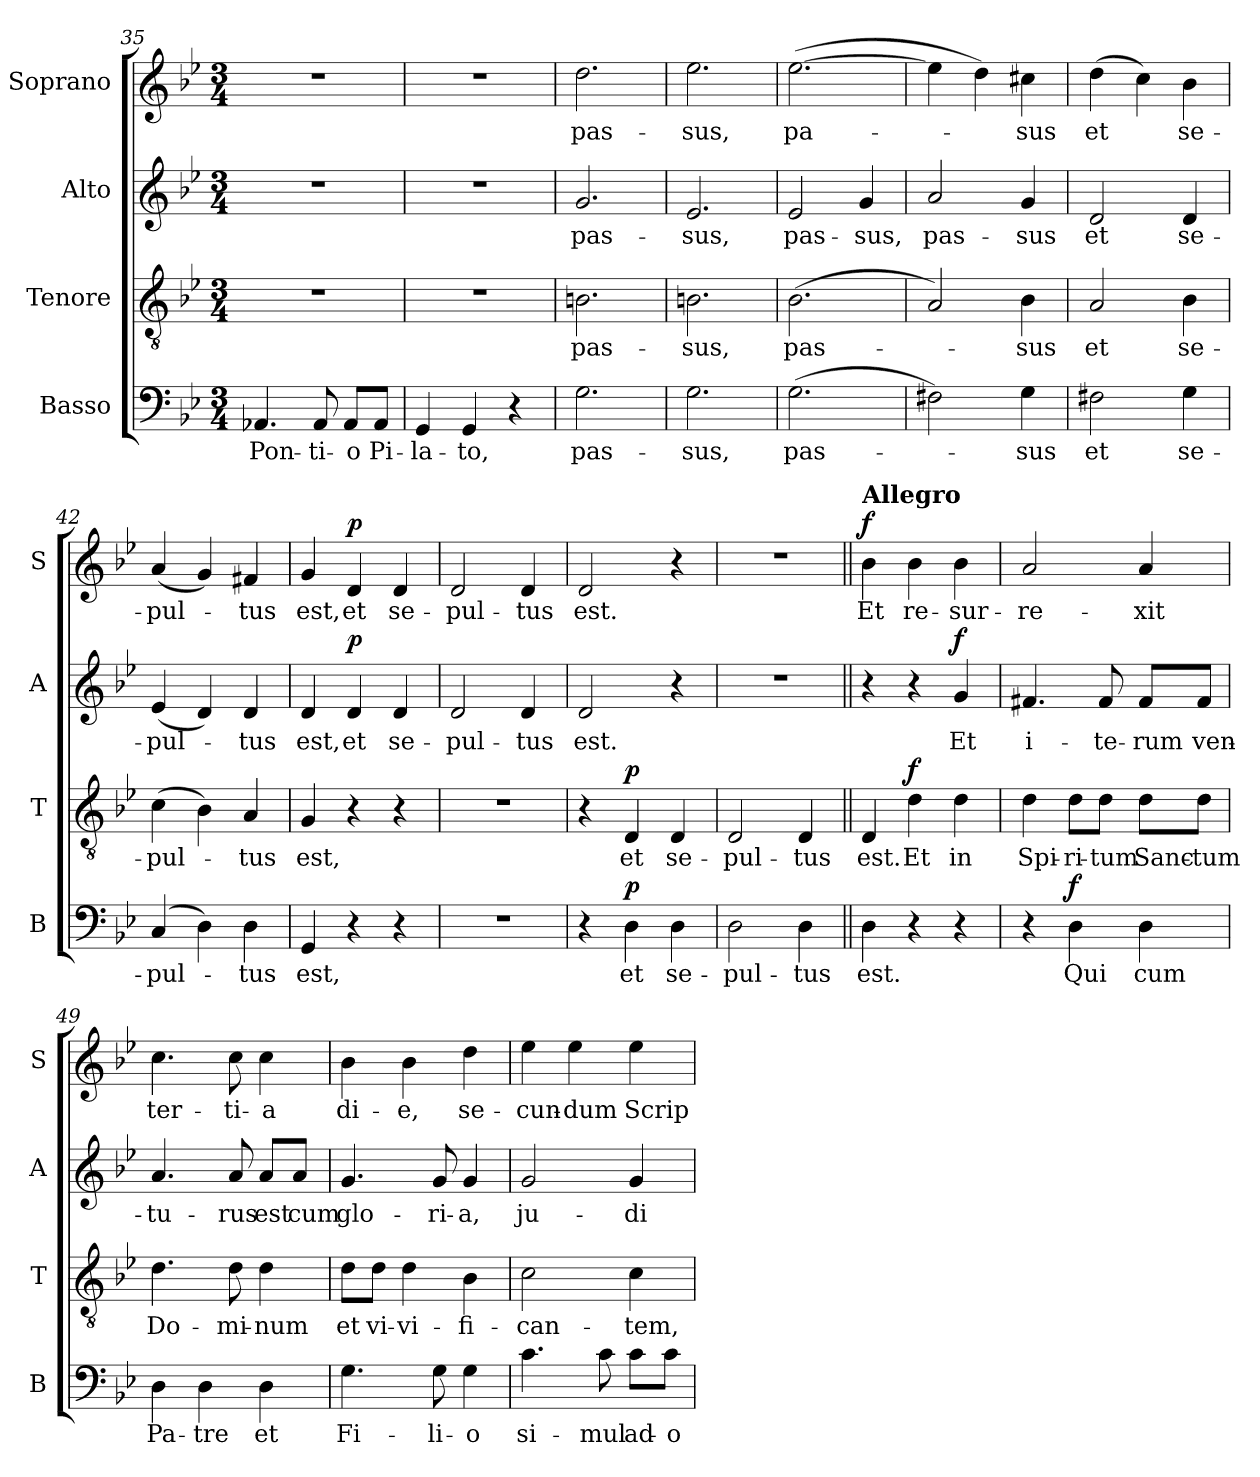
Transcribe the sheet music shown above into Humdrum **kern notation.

**kern	**text	**dynam	**kern	**text	**dynam	**kern	**text	**dynam	**kern	**text	**dynam
*part4	*part4	*part4	*part3	*part3	*part3	*part2	*part2	*part2	*part1	*part1	*part1
*staff4	*staff4	*staff4	*staff3	*staff3	*staff3	*staff2	*staff2	*staff2	*staff1	*staff1	*staff1
*I"Basso	*	*	*I"Tenore	*	*	*I"Alto	*	*	*I"Soprano	*	*
*I'B	*	*	*I'T	*	*	*I'A	*	*	*I'S	*	*
!!LO:LB:g=z
*clefF4	*	*	*clefGv2	*	*	*clefG2	*	*	*clefG2	*	*
*k[b-e-]	*	*	*k[b-e-]	*	*	*k[b-e-]	*	*	*k[b-e-]	*	*
*B-:	*	*	*B-:	*	*	*B-:	*	*	*B-:	*	*
*M3/4	*	*	*M3/4	*	*	*M3/4	*	*	*M3/4	*	*
=35	=35	=35	=35	=35	=35	=35	=35	=35	=35	=35	=35
!	!LO:LY:b	!	!LO:N:vis=1	!	!	!LO:N:vis=1	!	!	!LO:N:vis=1	!	!
4.AA-X/	Pon-	.	2.r	.	.	2.r	.	.	2.r	.	.
!	!LO:LY:b	!	!	!	!	!	!	!	!	!	!
8AA-/	-ti-	.	.	.	.	.	.	.	.	.	.
!	!LO:LY:b	!	!	!	!	!	!	!	!	!	!
8AA-/L	-o	.	.	.	.	.	.	.	.	.	.
!	!LO:LY:b	!	!	!	!	!	!	!	!	!	!
8AA-/J	Pi-	.	.	.	.	.	.	.	.	.	.
=36	=36	=36	=36	=36	=36	=36	=36	=36	=36	=36	=36
!	!LO:LY:b	!	!LO:N:vis=1	!	!	!LO:N:vis=1	!	!	!LO:N:vis=1	!	!
4GG/	-la-	.	2.r	.	.	2.r	.	.	2.r	.	.
!	!LO:LY:b	!	!	!	!	!	!	!	!	!	!
4GG/	-to,	.	.	.	.	.	.	.	.	.	.
4r	.	.	.	.	.	.	.	.	.	.	.
=37	=37	=37	=37	=37	=37	=37	=37	=37	=37	=37	=37
!	!LO:LY:b	!	!	!LO:LY:b	!	!	!LO:LY:b	!	!	!LO:LY:b	!
2.G\	pas-	.	2.Bn\	pas-	.	2.g/	pas-	.	2.dd\	pas-	.
=38	=38	=38	=38	=38	=38	=38	=38	=38	=38	=38	=38
!	!LO:LY:b	!	!	!LO:LY:b	!	!	!LO:LY:b	!	!	!LO:LY:b	!
2.G\	-sus,	.	2.Bn\	-sus,	.	2.e-/	-sus,	.	2.ee-\	-sus,	.
=39	=39	=39	=39	=39	=39	=39	=39	=39	=39	=39	=39
!	!LO:LY:b	!	!	!LO:LY:b	!	!	!LO:LY:b	!	!	!LO:LY:b	!
(>2.G\	pas-	.	(>2.B-\	pas-	.	2e-/	pas-	.	(>[2.ee-\	pa-	.
!	!	!	!	!	!	!	!LO:LY:b	!	!	!	!
.	.	.	.	.	.	4g/	-sus,	.	.	.	.
=40	=40	=40	=40	=40	=40	=40	=40	=40	=40	=40	=40
!	!	!	!	!	!	!	!LO:LY:b	!	!	!	!
2F#X\)	.	.	2A/)	.	.	2a/	pas-	.	4ee-\]	.	.
.	.	.	.	.	.	.	.	.	4dd\)	.	.
!	!LO:LY:b	!	!	!LO:LY:b	!	!	!LO:LY:b	!	!	!LO:LY:b	!
4G\	-sus	.	4B-\	-sus	.	4g/	-sus	.	4cc#X\	-sus	.
=41	=41	=41	=41	=41	=41	=41	=41	=41	=41	=41	=41
!	!LO:LY:b	!	!	!LO:LY:b	!	!	!LO:LY:b	!	!	!LO:LY:b	!
2F#X\	et	.	2A/	et	.	2d/	et	.	(>4dd\	et	.
.	.	.	.	.	.	.	.	.	4cc\)	.	.
!	!LO:LY:b	!	!	!LO:LY:b	!	!	!LO:LY:b	!	!	!LO:LY:b	!
4G\	se-	.	4B-\	se-	.	4d/	se-	.	4b-\	se-	.
=42	=42	=42	=42	=42	=42	=42	=42	=42	=42	=42	=42
!	!LO:LY:b	!	!	!LO:LY:b	!	!	!LO:LY:b	!	!	!LO:LY:b	!
(>4C/	-pul-	.	(>4c\	-pul-	.	(<4e-/	-pul-	.	(<4a/	-pul-	.
4D\)	.	.	4B-\)	.	.	4d/)	.	.	4g/)	.	.
!	!LO:LY:b	!	!	!LO:LY:b	!	!	!LO:LY:b	!	!	!LO:LY:b	!
4D\	-tus	.	4A/	-tus	.	4d/	-tus	.	4f#X/	-tus	.
!!LO:LB:g=z
=43	=43	=43	=43	=43	=43	=43	=43	=43	=43	=43	=43
!	!LO:LY:b	!	!	!LO:LY:b	!	!	!LO:LY:b	!	!	!LO:LY:b	!
4GG/	est,	.	4G/	est,	.	4d/	est,	.	4g/	est,	.
!	!	!	!	!	!	!	!LO:LY:b	!LO:DY:a	!	!LO:LY:b	!LO:DY:a
4r	.	.	4r	.	.	4d/	et	p	4d/	et	p
!	!	!	!	!	!	!	!LO:LY:b	!	!	!LO:LY:b	!
4r	.	.	4r	.	.	4d/	se-	.	4d/	se-	.
=44	=44	=44	=44	=44	=44	=44	=44	=44	=44	=44	=44
!LO:N:vis=1	!	!	!LO:N:vis=1	!	!	!	!LO:LY:b	!	!	!LO:LY:b	!
2.r	.	.	2.r	.	.	2d/	-pul-	.	2d/	-pul-	.
!	!	!	!	!	!	!	!LO:LY:b	!	!	!LO:LY:b	!
.	.	.	.	.	.	4d/	-tus	.	4d/	-tus	.
=45	=45	=45	=45	=45	=45	=45	=45	=45	=45	=45	=45
!	!	!	!	!	!	!	!LO:LY:b	!	!	!LO:LY:b	!
4r	.	.	4r	.	.	2d/	est.	.	2d/	est.	.
!	!LO:LY:b	!LO:DY:a	!	!LO:LY:b	!LO:DY:a	!	!	!	!	!	!
4D\	et	p	4D/	et	p	.	.	.	.	.	.
!	!LO:LY:b	!	!	!LO:LY:b	!	!	!	!	!	!	!
4D\	se-	.	4D/	se-	.	4r	.	.	4r	.	.
=46	=46	=46	=46	=46	=46	=46	=46	=46	=46	=46	=46
!	!LO:LY:b	!	!	!LO:LY:b	!	!LO:N:vis=1	!	!	!LO:N:vis=1	!	!
2D\	-pul-	.	2D/	-pul-	.	2.r	.	.	2.r	.	.
!	!LO:LY:b	!	!	!LO:LY:b	!	!	!	!	!	!	!
4D\	-tus	.	4D/	-tus	.	.	.	.	.	.	.
=47||	=47||	=47||	=47||	=47||	=47||	=47||	=47||	=47||	=47||	=47||	=47||
!	!	!	!	!	!	!	!	!	!LO:TX:a:B:t=Allegro	!	!
!	!LO:LY:b	!	!	!LO:LY:b	!	!	!	!	!	!LO:LY:b	!LO:DY:a
4D\	est.	.	4D/	est.	.	4r	.	.	4b-\	Et	f
!	!	!	!	!LO:LY:b	!LO:DY:a	!	!	!	!	!LO:LY:b	!
4r	.	.	4d\	Et	f	4r	.	.	4b-\	re-	.
!	!	!	!	!LO:LY:b	!	!	!LO:LY:b	!LO:DY:a	!	!LO:LY:b	!
4r	.	.	4d\	in	.	4g/	Et	f	4b-\	-sur-	.
=48	=48	=48	=48	=48	=48	=48	=48	=48	=48	=48	=48
!	!	!	!	!LO:LY:b	!	!	!LO:LY:b	!	!	!LO:LY:b	!
4r	.	.	4d\	Spi-	.	4.f#X/	i-	.	2a/	-re-	.
!	!LO:LY:b	!LO:DY:a	!	!LO:LY:b	!	!	!	!	!	!	!
4D\	Qui	f	8d\L	-ri-	.	.	.	.	.	.	.
!	!	!	!	!LO:LY:b	!	!	!LO:LY:b	!	!	!	!
.	.	.	8d\J	-tum	.	8f#/	-te-	.	.	.	.
!	!LO:LY:b	!	!	!LO:LY:b	!	!	!LO:LY:b	!	!	!LO:LY:b	!
4D\	cum	.	8d\L	Sanc-	.	8f#/L	-rum	.	4a/	-xit	.
!	!	!	!	!LO:LY:b	!	!	!LO:LY:b	!	!	!	!
.	.	.	8d\J	-tum	.	8f#/J	ven-	.	.	.	.
=49	=49	=49	=49	=49	=49	=49	=49	=49	=49	=49	=49
!	!LO:LY:b	!	!	!LO:LY:b	!	!	!LO:LY:b	!	!	!LO:LY:b	!
4D\	Pa-	.	4.d\	Do-	.	4.a/	-tu-	.	4.cc\	ter-	.
!	!LO:LY:b	!	!	!	!	!	!	!	!	!	!
4D\	-tre	.	.	.	.	.	.	.	.	.	.
!	!	!	!	!LO:LY:b	!	!	!LO:LY:b	!	!	!LO:LY:b	!
.	.	.	8d\	-mi-	.	8a/	-rus	.	8cc\	-ti-	.
!	!LO:LY:b	!	!	!LO:LY:b	!	!	!LO:LY:b	!	!	!LO:LY:b	!
4D\	et	.	4d\	-num	.	8a/L	est	.	4cc\	-a	.
!	!	!	!	!	!	!	!LO:LY:b	!	!	!	!
.	.	.	.	.	.	8a/J	cum	.	.	.	.
!!LO:PB:g=z
=50	=50	=50	=50	=50	=50	=50	=50	=50	=50	=50	=50
!	!LO:LY:b	!	!	!LO:LY:b	!	!	!LO:LY:b	!	!	!LO:LY:b	!
4.G\	Fi-	.	8d\L	et	.	4.g/	glo-	.	4b-\	di-	.
!	!	!	!	!LO:LY:b	!	!	!	!	!	!	!
.	.	.	8d\J	vi-	.	.	.	.	.	.	.
!	!	!	!	!LO:LY:b	!	!	!	!	!	!LO:LY:b	!
.	.	.	4d\	-vi-	.	.	.	.	4b-\	-e,	.
!	!LO:LY:b	!	!	!	!	!	!LO:LY:b	!	!	!	!
8G\	-li-	.	.	.	.	8g/	-ri-	.	.	.	.
!	!LO:LY:b	!	!	!LO:LY:b	!	!	!LO:LY:b	!	!	!LO:LY:b	!
4G\	-o	.	4B-\	-fi-	.	4g/	-a,	.	4dd\	se-	.
=51	=51	=51	=51	=51	=51	=51	=51	=51	=51	=51	=51
!	!LO:LY:b	!	!	!LO:LY:b	!	!	!LO:LY:b	!	!	!LO:LY:b	!
4.c\	si-	.	2c\	-can-	.	2g/	ju-	.	4ee-\	-cun-	.
!	!	!	!	!	!	!	!	!	!	!LO:LY:b	!
.	.	.	.	.	.	.	.	.	4ee-\	-dum	.
!	!LO:LY:b	!	!	!	!	!	!	!	!	!	!
8c\	-mul	.	.	.	.	.	.	.	.	.	.
!	!LO:LY:b	!	!	!LO:LY:b	!	!	!LO:LY:b	!	!	!LO:LY:b	!
8c\L	ad-	.	4c\	-tem,	.	4g/	-di-	.	4ee-\	Scrip-	.
!	!LO:LY:b	!	!	!	!	!	!	!	!	!	!
8c\J	-o-	.	.	.	.	.	.	.	.	.	.
=	=	=	=	=	=	=	=	=	=	=	=
*-	*-	*-	*-	*-	*-	*-	*-	*-	*-	*-	*-
